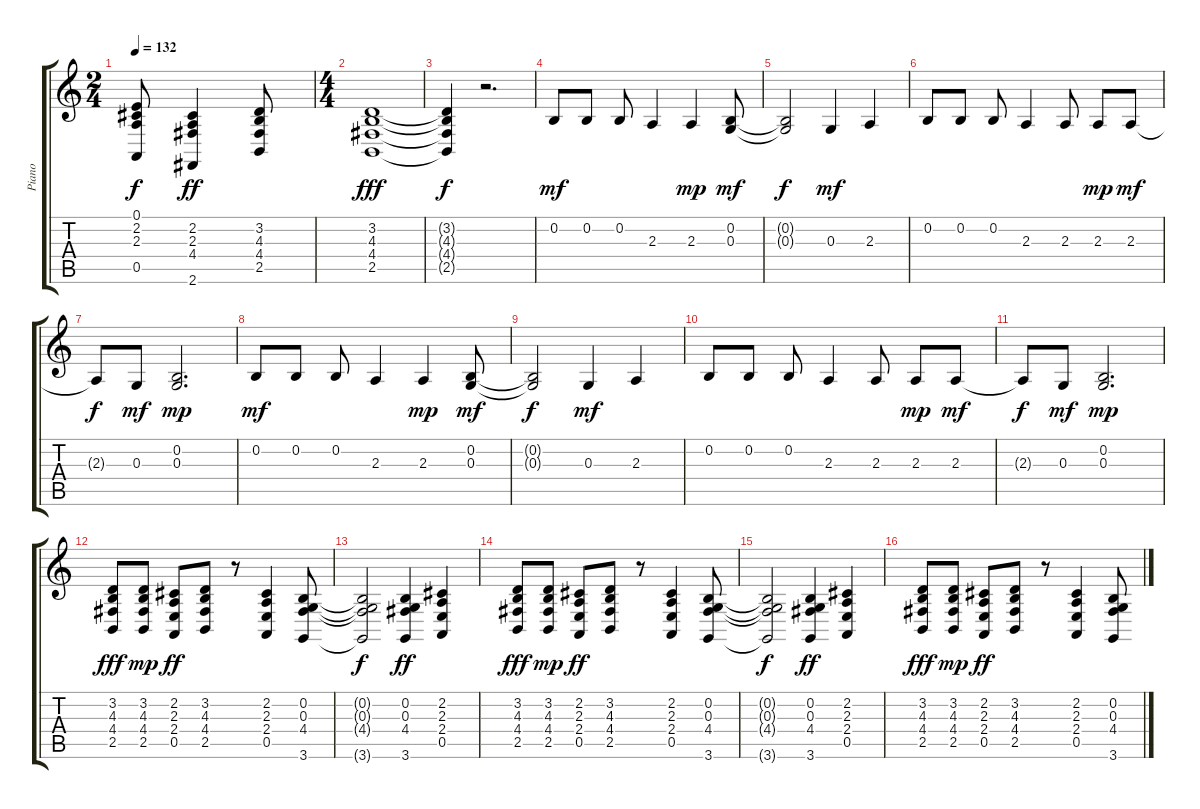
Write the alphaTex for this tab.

\track ("Piano" "Piano") {instrument acousticgrandpiano}
\staff {score tabs}
\tuning (E4 B3 G3 D3 A2 E2) {hide}
\ts (2 4)
\tempo 132
\clef g2
\ks c
(0.1{t} 2.2{t} 2.3{t} 0.5{t}).8{dy f} (2.2 2.3 4.4 2.6).4{dy ff} (3.2 4.3 4.4 2.5).8 |
\ts (4 4)
(3.2 4.3 4.4 2.5).1{dy fff} |
(3.2{t} 4.3{t} 4.4{t} 2.5{t}).4{dy f} r.2{d} |
0.2.8{dy mf} 0.2.8 0.2.8 2.3.4 2.3.4{dy mp} (0.2 0.3).8{dy mf} |
(0.2{t} 0.3{t}).2{dy f} 0.3.4{dy mf} 2.3.4 |
0.2.8 0.2.8 0.2.8 2.3.4 2.3.8 2.3.8{dy mp} 2.3.8{dy mf} |
2.3{t}.8{dy f} 0.3.8{dy mf} (0.2 0.3).2{d dy mp} |
0.2.8{dy mf} 0.2.8 0.2.8 2.3.4 2.3.4{dy mp} (0.2 0.3).8{dy mf} |
(0.2{t} 0.3{t}).2{dy f} 0.3.4{dy mf} 2.3.4 |
0.2.8 0.2.8 0.2.8 2.3.4 2.3.8 2.3.8{dy mp} 2.3.8{dy mf} |
2.3{t}.8{dy f} 0.3.8{dy mf} (0.2 0.3).2{d dy mp} |
(3.2 4.3 4.4 2.5).8{dy fff} (3.2 4.3 4.4 2.5).8{dy mp} (2.2 2.3 2.4 0.5).8{dy ff} (3.2 4.3 4.4 2.5).8 r.8 (2.2 2.3 2.4 0.5).4 (0.2 0.3 4.4 3.6).8 |
(0.2{t} 0.3{t} 4.4{t} 3.6{t}).2{dy f} (0.2 0.3 4.4 3.6).4{dy ff} (2.2 2.3 2.4 0.5).4 |
(3.2 4.3 4.4 2.5).8{dy fff} (3.2 4.3 4.4 2.5).8{dy mp} (2.2 2.3 2.4 0.5).8{dy ff} (3.2 4.3 4.4 2.5).8 r.8 (2.2 2.3 2.4 0.5).4 (0.2 0.3 4.4 3.6).8 |
(0.2{t} 0.3{t} 4.4{t} 3.6{t}).2{dy f} (0.2 0.3 4.4 3.6).4{dy ff} (2.2 2.3 2.4 0.5).4 |
(3.2 4.3 4.4 2.5).8{dy fff} (3.2 4.3 4.4 2.5).8{dy mp} (2.2 2.3 2.4 0.5).8{dy ff} (3.2 4.3 4.4 2.5).8 r.8 (2.2 2.3 2.4 0.5).4 (0.2 0.3 4.4 3.6).8
